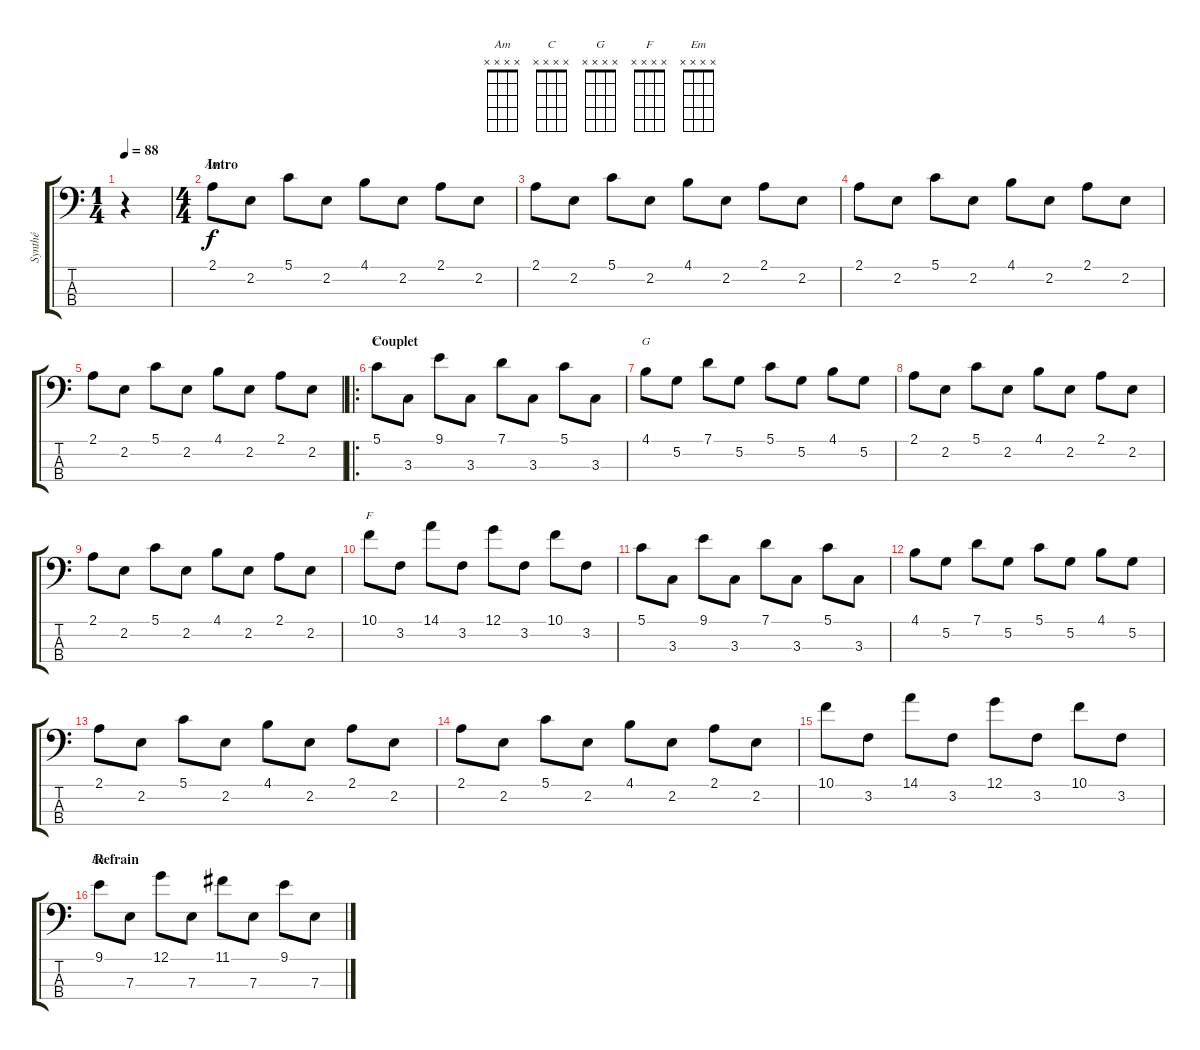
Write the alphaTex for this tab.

\track ("Synthé" "Synthé") {instrument synthbass2}
\staff {score tabs}
\tuning (G2 D2 A1 E1) {hide}
\chord ("Am" x x x x) {firstfret 0}
\chord ("C" x x x x) {firstfret 0}
\chord ("G" x x x x) {firstfret 0}
\chord ("F" x x x x) {firstfret 0}
\chord ("Em" x x x x) {firstfret 0}
\ts (1 4)
\tempo 88
\clef f4
\ks c
r.4{dy f instrument synthbass2} |
\ts (4 4)
\section ("" "Intro")
2.1.8{ch "Am"} 2.2.8 5.1.8 2.2.8 4.1.8 2.2.8 2.1.8 2.2.8 |
2.1.8 2.2.8 5.1.8 2.2.8 4.1.8 2.2.8 2.1.8 2.2.8 |
2.1.8 2.2.8 5.1.8 2.2.8 4.1.8 2.2.8 2.1.8 2.2.8 |
2.1.8 2.2.8 5.1.8 2.2.8 4.1.8 2.2.8 2.1.8 2.2.8 |
\ro
\section ("" "Couplet")
5.1.8{ch "C"} 3.3.8 9.1.8 3.3.8 7.1.8 3.3.8 5.1.8 3.3.8 |
4.1.8{ch "G"} 5.2.8 7.1.8 5.2.8 5.1.8 5.2.8 4.1.8 5.2.8 |
2.1.8 2.2.8 5.1.8 2.2.8 4.1.8 2.2.8 2.1.8 2.2.8 |
2.1.8 2.2.8 5.1.8 2.2.8 4.1.8 2.2.8 2.1.8 2.2.8 |
10.1.8{ch "F"} 3.2.8 14.1.8 3.2.8 12.1.8 3.2.8 10.1.8 3.2.8 |
5.1.8 3.3.8 9.1.8 3.3.8 7.1.8 3.3.8 5.1.8 3.3.8 |
4.1.8 5.2.8 7.1.8 5.2.8 5.1.8 5.2.8 4.1.8 5.2.8 |
2.1.8 2.2.8 5.1.8 2.2.8 4.1.8 2.2.8 2.1.8 2.2.8 |
2.1.8 2.2.8 5.1.8 2.2.8 4.1.8 2.2.8 2.1.8 2.2.8 |
10.1.8 3.2.8 14.1.8 3.2.8 12.1.8 3.2.8 10.1.8 3.2.8 |
\section ("" "Refrain")
9.1.8{ch "Em"} 7.3.8 12.1.8 7.3.8 11.1.8 7.3.8 9.1.8 7.3.8
